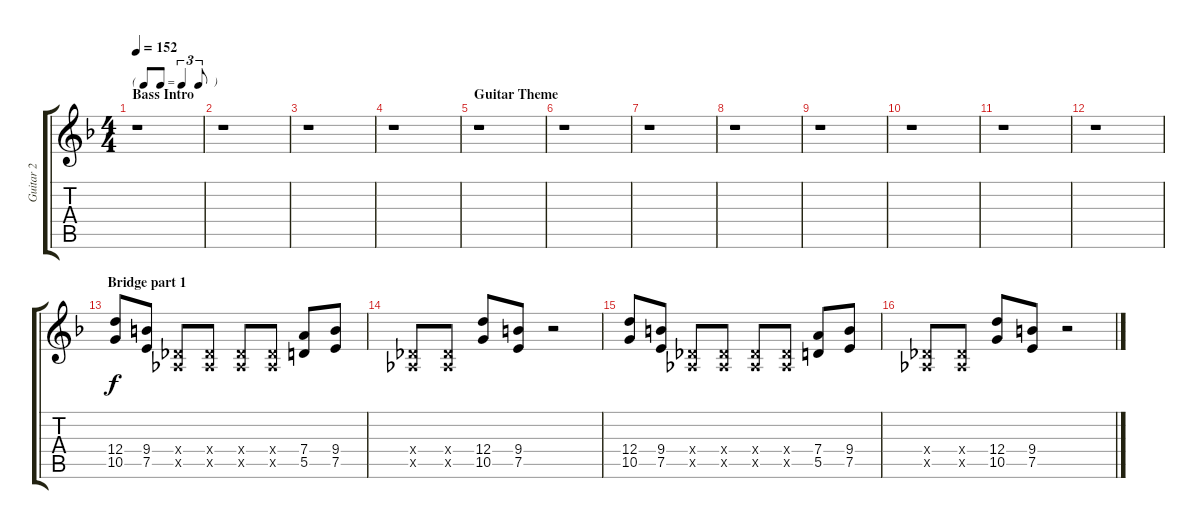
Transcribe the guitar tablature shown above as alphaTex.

\track ("Guitar 2" "Guitar 2") {instrument overdrivenguitar}
\staff {score tabs}
\tuning (E4 B3 G3 D3 A2 E2) {hide}
\ts (4 4)
\tf triplet8th
\section ("" "Bass Intro")
\tempo 152
\clef g2
\ks f
r.1{dy f instrument overdrivenguitar} |
r.1 |
r.1 |
r.1 |
\section ("" "Guitar Theme")
r.1 |
r.1 |
r.1 |
r.1 |
r.1 |
r.1 |
r.1 |
r.1 |
\section ("" "Bridge part 1")
(12.4 10.5).8 (9.4 7.5).8 (-1.4{x} -1.5{x}).8 (-1.4{x} -1.5{x}).8 (-1.4{x} -1.5{x}).8 (-1.4{x} -1.5{x}).8 (7.4 5.5).8 (9.4 7.5).8 |
(-1.4{x} -1.5{x}).8 (-1.4{x} -1.5{x}).8 (12.4 10.5).8 (9.4 7.5).8 r.2 |
(12.4 10.5).8 (9.4 7.5).8 (-1.4{x} -1.5{x}).8 (-1.4{x} -1.5{x}).8 (-1.4{x} -1.5{x}).8 (-1.4{x} -1.5{x}).8 (7.4 5.5).8 (9.4 7.5).8 |
(-1.4{x} -1.5{x}).8 (-1.4{x} -1.5{x}).8 (12.4 10.5).8 (9.4 7.5).8 r.2
